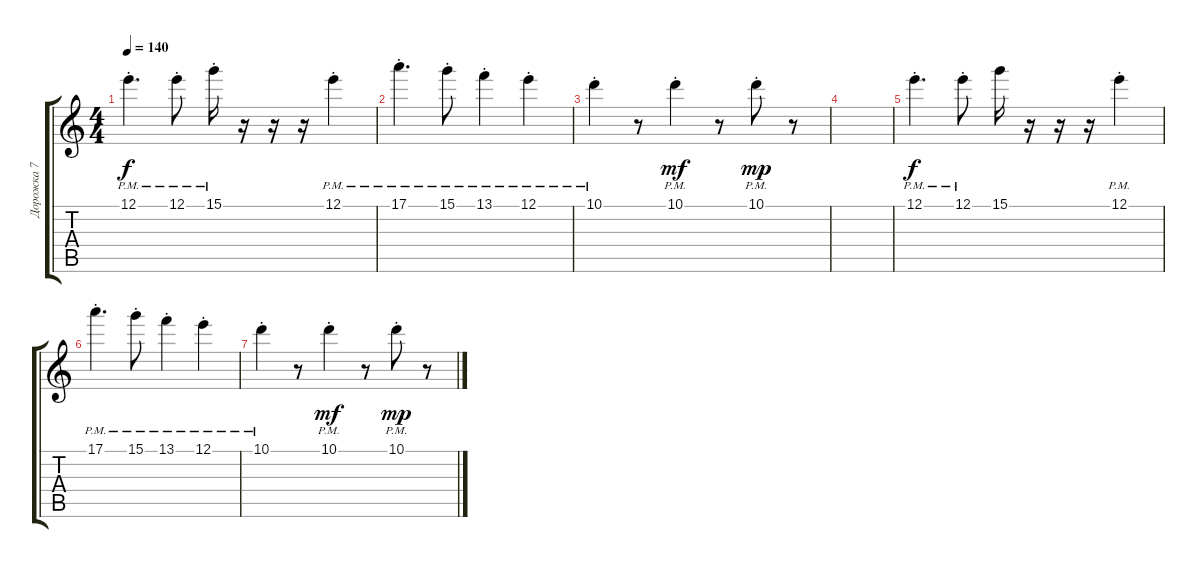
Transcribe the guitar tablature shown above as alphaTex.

\track ("Дорожка 7" "Дорожка 7") {instrument whistle}
\staff {score tabs}
\tuning (E5 B3 G3 D3 A2 E2) {hide}
\ts (4 4)
\tempo 140
\clef g2
\ks c
12.1{pm st}.4{d dy f} 12.1{pm st}.8 15.1{pm st}.16 r.16 r.16 r.16 12.1{pm st}.4 |
17.1{pm st}.4{d} 15.1{pm st}.8 13.1{pm st}.4 12.1{pm st}.4 |
10.1{pm st}.4 r.8 10.1{pm st}.4{dy mf} r.8 10.1{pm st}.8{dy mp} r.8 |
|
12.1{pm st}.4{d dy f} 12.1{pm st}.8 15.1.16 r.16 r.16 r.16 12.1{pm st}.4 |
17.1{pm st}.4{d} 15.1{pm st}.8 13.1{pm st}.4 12.1{pm st}.4 |
10.1{pm st}.4 r.8 10.1{pm st}.4{dy mf} r.8 10.1{pm st}.8{dy mp} r.8
